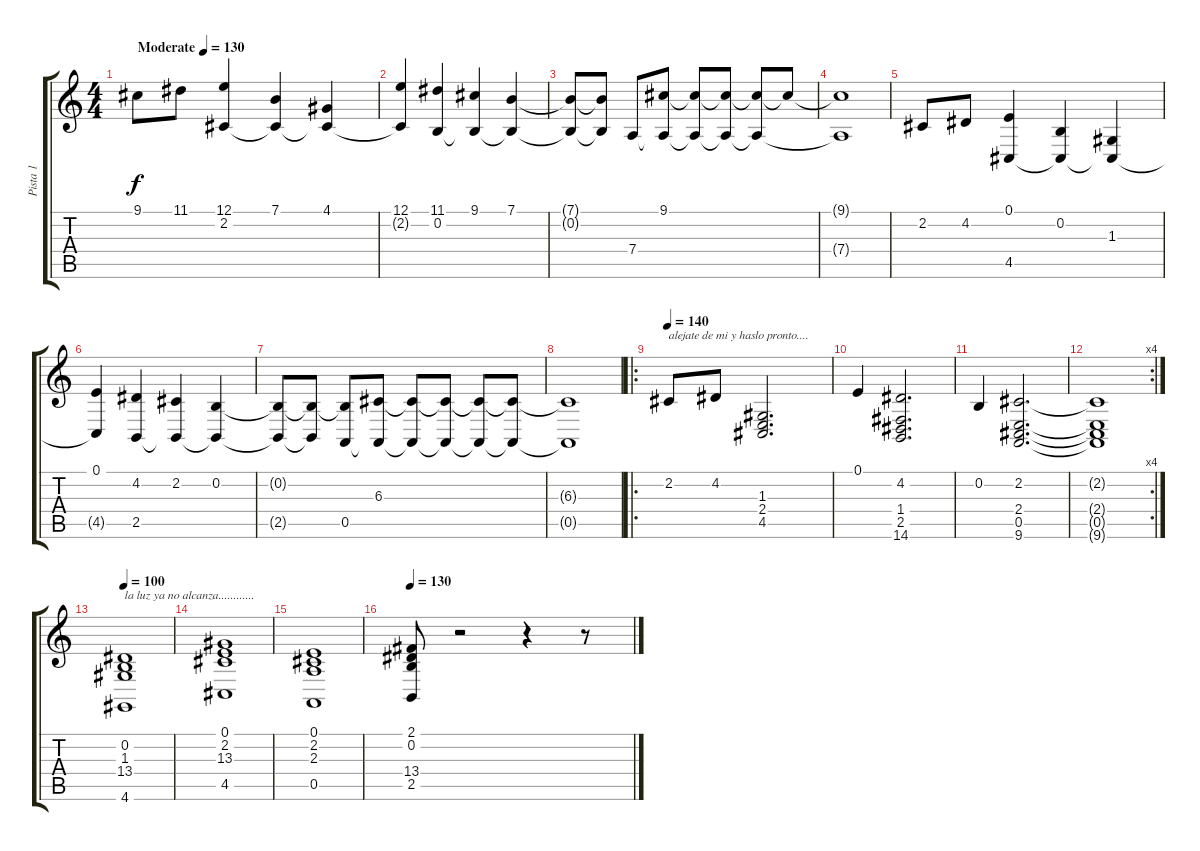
\track ("Pista 1" "Pista 1") {instrument acousticgrandpiano}
\staff {score tabs}
\tuning (E4 B3 G3 D3 A2 E2) {hide}
\ts (4 4)
\tempo (130 "Moderate")
\clef g2
\ks c
9.1.8{dy f instrument acousticgrandpiano} 11.1.8 (12.1 2.2).4 (7.1 2.2{t}).4 (4.1 2.2{t}).4 |
(12.1 2.2{t}).4 (11.1 0.2).4 (9.1 0.2{t}).4 (7.1 0.2{t}).4 |
(7.1{t} 0.2{t}).8 (7.1{t} 0.2{t}).8 7.4.8 (9.1 7.4{t}).8 (9.1{t} 7.4{t}).8 (9.1{t} 7.4{t}).8 (9.1{t} 7.4{t}).8 9.1{t}.8 |
(9.1{t} 7.4{t}).1 |
2.2.8 4.2.8 (0.1 4.5).4 (0.2 4.5{t}).4 (1.3 4.5{t}).4 |
(0.1 4.5{t}).4 (4.2 2.5).4 (2.2 2.5{t}).4 (0.2 2.5{t}).4 |
(0.2{t} 2.5{t}).8 (0.2{t} 2.5{t}).8 (0.2{t} 0.5).8 (6.3 0.5{t}).8 (6.3{t} 0.5{t}).8 (6.3{t} 0.5{t}).8 (6.3{t} 0.5{t}).8 (6.3{t} 0.5{t}).8 |
(6.3{t} 0.5{t}).1 |
\ro
\tempo 140
2.2.8{txt "alejate de mi y haslo pronto...."} 4.2.8 (1.3 2.4 4.5).2{d} |
0.1.4 (4.2 1.4 2.5 14.6).2{d} |
0.2.4 (2.2 2.4 0.5 9.6).2{d} |
\rc 4
(2.2{t} 2.4{t} 0.5{t} 9.6{t}).1 |
\tempo 100
(0.2 1.3 13.4 4.6).1{txt "la luz ya no alcanza............"} |
(0.1 2.2 13.3 4.5).1 |
(0.1 2.2 2.3 0.5).1 |
\tempo 130
(2.1 0.2 13.4 2.5).8 r.2 r.4 r.8
